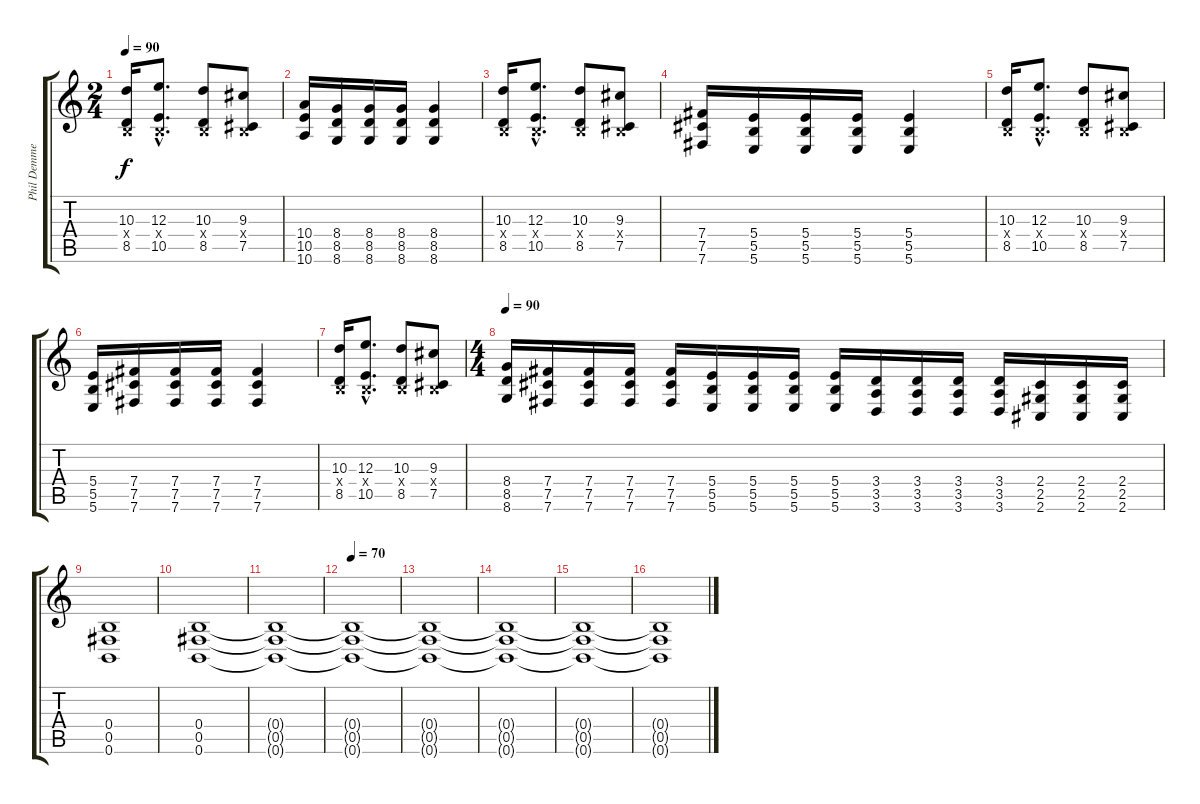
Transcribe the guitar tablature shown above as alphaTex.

\track ("Phil Demmel dist" "Phil Demme") {instrument distortionguitar}
\staff {score tabs}
\tuning (Db4 Ab3 E3 B2 Gb2 B1) {hide}
\ts (2 4)
\tempo 90
\clef g2
\ks c
(10.3 0.4{x} 8.5).16{dy f} (12.3{hac} 0.4{hac x} 10.5{hac}).8{d} (10.3 0.4{x} 8.5).8 (9.3 0.4{x} 7.5).8 |
(10.4 10.5 10.6).16 (8.4 8.5 8.6).16 (8.4 8.5 8.6).16 (8.4 8.5 8.6).16 (8.4 8.5 8.6).4 |
(10.3 0.4{x} 8.5).16 (12.3{hac} 0.4{hac x} 10.5{hac}).8{d} (10.3 0.4{x} 8.5).8 (9.3 0.4{x} 7.5).8 |
(7.4 7.5 7.6).16 (5.4 5.5 5.6).16 (5.4 5.5 5.6).16 (5.4 5.5 5.6).16 (5.4 5.5 5.6).4 |
(10.3 0.4{x} 8.5).16 (12.3{hac} 0.4{hac x} 10.5{hac}).8{d} (10.3 0.4{x} 8.5).8 (9.3 0.4{x} 7.5).8 |
(5.4 5.5 5.6).16 (7.4 7.5 7.6).16 (7.4 7.5 7.6).16 (7.4 7.5 7.6).16 (7.4 7.5 7.6).4 |
(10.3 0.4{x} 8.5).16 (12.3{hac} 0.4{hac x} 10.5{hac}).8{d} (10.3 0.4{x} 8.5).8 (9.3 0.4{x} 7.5).8 |
\ts (4 4)
\tempo 90
(8.4 8.5 8.6).16 (7.4 7.5 7.6).16 (7.4 7.5 7.6).16 (7.4 7.5 7.6).16 (7.4 7.5 7.6).16 (5.4 5.5 5.6).16 (5.4 5.5 5.6).16 (5.4 5.5 5.6).16 (5.4 5.5 5.6).16 (3.4 3.5 3.6).16 (3.4 3.5 3.6).16 (3.4 3.5 3.6).16 (3.4 3.5 3.6).16 (2.4 2.5 2.6).16 (2.4 2.5 2.6).16 (2.4 2.5 2.6).16 |
(0.4 0.5 0.6).1 |
(0.4 0.5 0.6).1 |
(0.4{t} 0.5{t} 0.6{t}).1 |
\tempo 70
(0.4{t} 0.5{t} 0.6{t}).1 |
(0.4{t} 0.5{t} 0.6{t}).1 |
(0.4{t} 0.5{t} 0.6{t}).1 |
(0.4{t} 0.5{t} 0.6{t}).1 |
(0.4{t} 0.5{t} 0.6{t}).1
